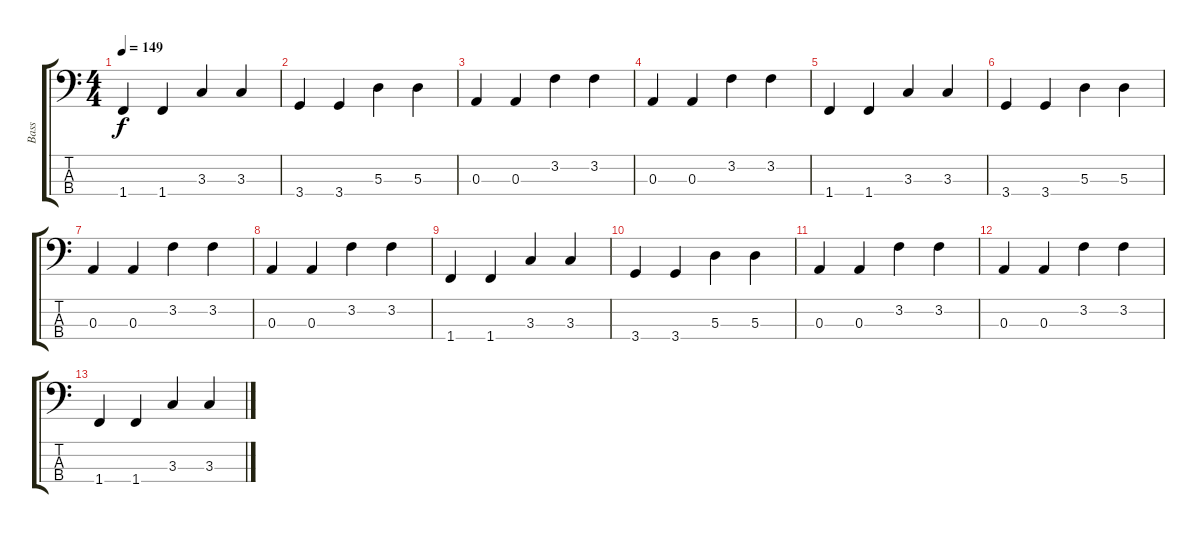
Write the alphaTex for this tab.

\track ("Bass" "Bass") {instrument electricbassfinger}
\staff {score tabs}
\tuning (G2 D2 A1 E1) {hide}
\ts (4 4)
\tempo 149
\clef f4
\ks c
1.4.4{dy f} 1.4.4 3.3.4 3.3.4 |
3.4.4 3.4.4 5.3.4 5.3.4 |
0.3.4 0.3.4 3.2.4 3.2.4 |
0.3.4 0.3.4 3.2.4 3.2.4 |
1.4.4 1.4.4 3.3.4 3.3.4 |
3.4.4 3.4.4 5.3.4 5.3.4 |
0.3.4 0.3.4 3.2.4 3.2.4 |
0.3.4 0.3.4 3.2.4 3.2.4 |
1.4.4 1.4.4 3.3.4 3.3.4 |
3.4.4 3.4.4 5.3.4 5.3.4 |
0.3.4 0.3.4 3.2.4 3.2.4 |
0.3.4 0.3.4 3.2.4 3.2.4 |
1.4.4 1.4.4 3.3.4 3.3.4
